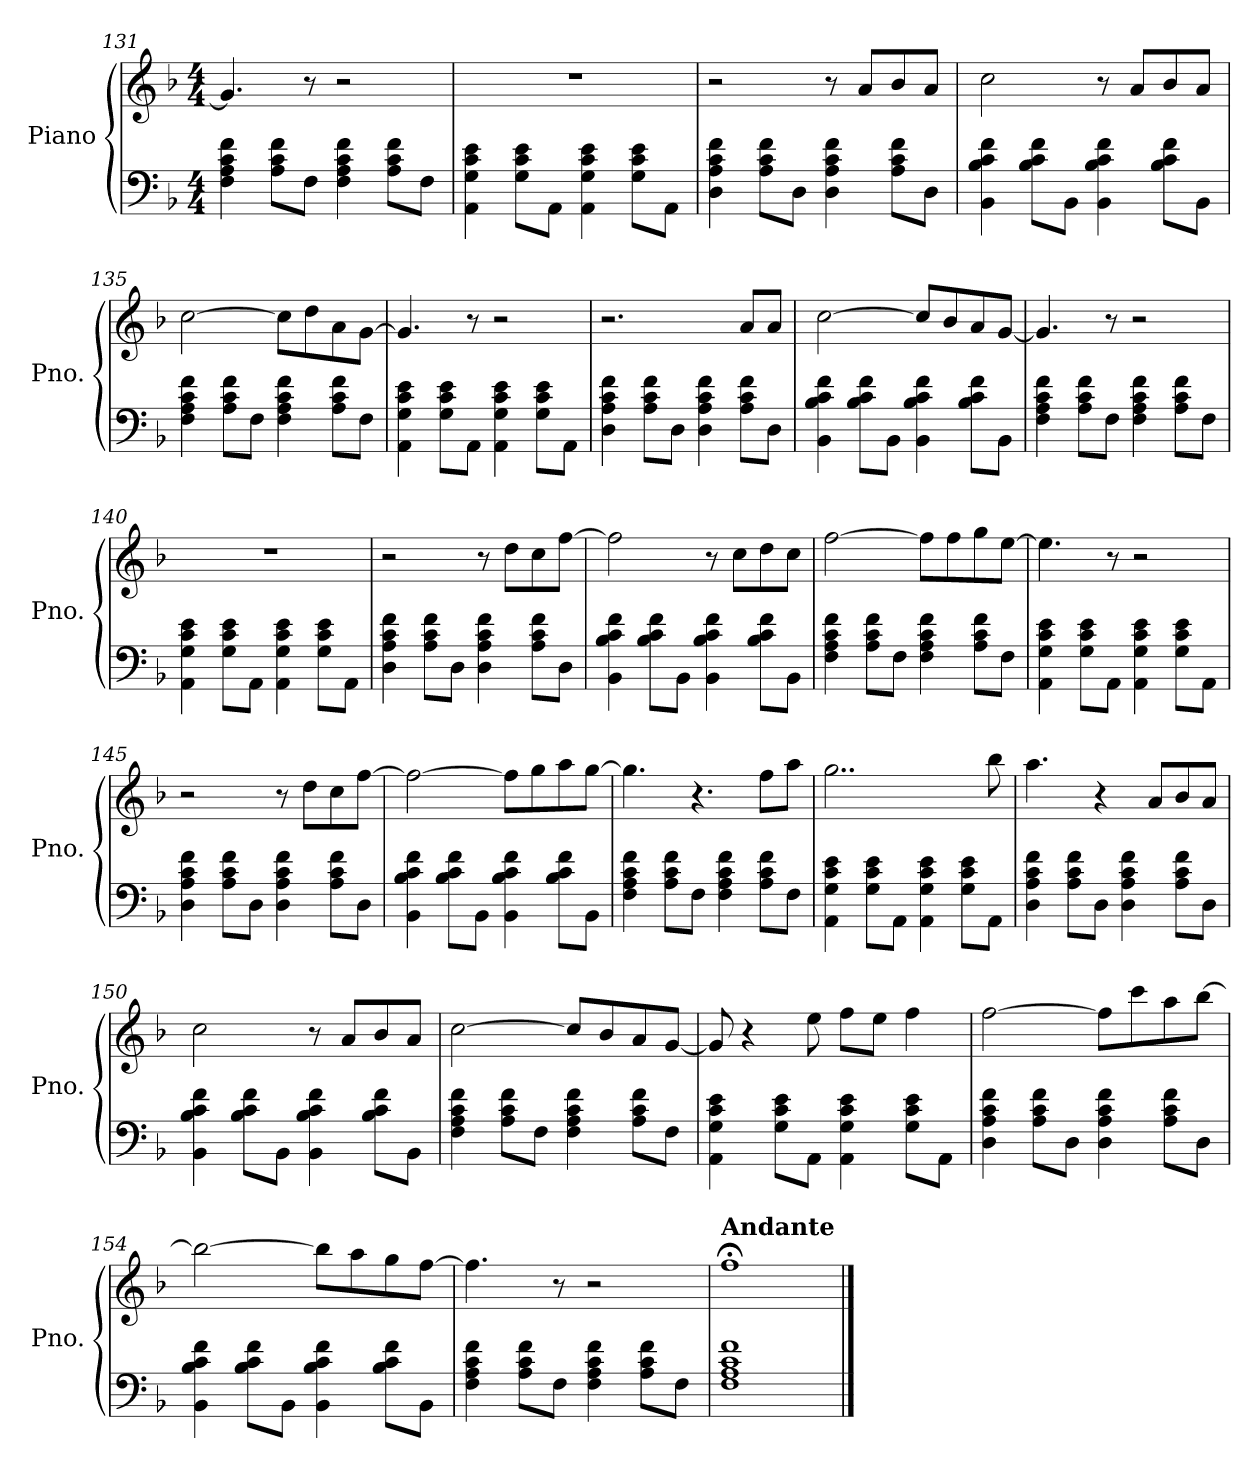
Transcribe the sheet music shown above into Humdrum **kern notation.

**kern	**kern
*part2	*part1
*staff2	*staff1
*I"Piano	*I"Piano
*I'Pno.	*I'Pno.
!!LO:LB:g=z
*clefF4	*clefG2
*k[b-]	*k[b-]
*M4/4	*M4/4
=131	=131
4F\ 4A\ 4c\ 4f\	4.g/]
8A\ 8c\ 8f\L	.
8F\J	8r
4F\ 4A\ 4c\ 4f\	2r
8A\ 8c\ 8f\L	.
8F\J	.
=132	=132
4AA\ 4G\ 4c\ 4e\	1r
8G\ 8c\ 8e\L	.
8AA\J	.
4AA\ 4G\ 4c\ 4e\	.
8G\ 8c\ 8e\L	.
8AA\J	.
=133	=133
4D\ 4A\ 4c\ 4f\	2r
8A\ 8c\ 8f\L	.
8D\J	.
4D\ 4A\ 4c\ 4f\	8r
.	8a/L
8A\ 8c\ 8f\L	8b-/
8D\J	8a/J
=134	=134
4BB-\ 4B-\ 4c\ 4f\	2cc\
8B-\ 8c\ 8f\L	.
8BB-\J	.
4BB-\ 4B-\ 4c\ 4f\	8r
.	8a/L
8B-\ 8c\ 8f\L	8b-/
8BB-\J	8a/J
=135	=135
4F\ 4A\ 4c\ 4f\	[2cc\
8A\ 8c\ 8f\L	.
8F\J	.
4F\ 4A\ 4c\ 4f\	8cc\L]
.	8dd\
8A\ 8c\ 8f\L	8a\
8F\J	[8g\J
!!LO:PB:g=z
=136	=136
4AA\ 4G\ 4c\ 4e\	4.g/]
8G\ 8c\ 8e\L	.
8AA\J	8r
4AA\ 4G\ 4c\ 4e\	2r
8G\ 8c\ 8e\L	.
8AA\J	.
=137	=137
4D\ 4A\ 4c\ 4f\	2.r
8A\ 8c\ 8f\L	.
8D\J	.
4D\ 4A\ 4c\ 4f\	.
8A\ 8c\ 8f\L	8a/L
8D\J	8a/J
=138	=138
4BB-\ 4B-\ 4c\ 4f\	[2cc\
8B-\ 8c\ 8f\L	.
8BB-\J	.
4BB-\ 4B-\ 4c\ 4f\	8cc/L]
.	8b-/
8B-\ 8c\ 8f\L	8a/
8BB-\J	[8g/J
=139	=139
4F\ 4A\ 4c\ 4f\	4.g/]
8A\ 8c\ 8f\L	.
8F\J	8r
4F\ 4A\ 4c\ 4f\	2r
8A\ 8c\ 8f\L	.
8F\J	.
=140	=140
4AA\ 4G\ 4c\ 4e\	1r
8G\ 8c\ 8e\L	.
8AA\J	.
4AA\ 4G\ 4c\ 4e\	.
8G\ 8c\ 8e\L	.
8AA\J	.
!!LO:LB:g=z
=141	=141
4D\ 4A\ 4c\ 4f\	2r
8A\ 8c\ 8f\L	.
8D\J	.
4D\ 4A\ 4c\ 4f\	8r
.	8dd\L
8A\ 8c\ 8f\L	8cc\
8D\J	[8ff\J
=142	=142
4BB-\ 4B-\ 4c\ 4f\	2ff\]
8B-\ 8c\ 8f\L	.
8BB-\J	.
4BB-\ 4B-\ 4c\ 4f\	8r
.	8cc\L
8B-\ 8c\ 8f\L	8dd\
8BB-\J	8cc\J
=143	=143
4F\ 4A\ 4c\ 4f\	[2ff\
8A\ 8c\ 8f\L	.
8F\J	.
4F\ 4A\ 4c\ 4f\	8ff\L]
.	8ff\
8A\ 8c\ 8f\L	8gg\
8F\J	[8ee\J
=144	=144
4AA\ 4G\ 4c\ 4e\	4.ee\]
8G\ 8c\ 8e\L	.
8AA\J	8r
4AA\ 4G\ 4c\ 4e\	2r
8G\ 8c\ 8e\L	.
8AA\J	.
=145	=145
4D\ 4A\ 4c\ 4f\	2r
8A\ 8c\ 8f\L	.
8D\J	.
4D\ 4A\ 4c\ 4f\	8r
.	8dd\L
8A\ 8c\ 8f\L	8cc\
8D\J	[8ff\J
!!LO:LB:g=z
=146	=146
4BB-\ 4B-\ 4c\ 4f\	2ff\_
8B-\ 8c\ 8f\L	.
8BB-\J	.
4BB-\ 4B-\ 4c\ 4f\	8ff\L]
.	8gg\
8B-\ 8c\ 8f\L	8aa\
8BB-\J	[8gg\J
=147	=147
4F\ 4A\ 4c\ 4f\	4.gg\]
8A\ 8c\ 8f\L	.
8F\J	4.r
4F\ 4A\ 4c\ 4f\	.
8A\ 8c\ 8f\L	8ff\L
8F\J	8aa\J
=148	=148
4AA\ 4G\ 4c\ 4e\	2..gg\
8G\ 8c\ 8e\L	.
8AA\J	.
4AA\ 4G\ 4c\ 4e\	.
8G\ 8c\ 8e\L	.
8AA\J	8bb-\
=149	=149
4D\ 4A\ 4c\ 4f\	4.aa\
8A\ 8c\ 8f\L	.
8D\J	4r
4D\ 4A\ 4c\ 4f\	.
.	8a/L
8A\ 8c\ 8f\L	8b-/
8D\J	8a/J
=150	=150
4BB-\ 4B-\ 4c\ 4f\	2cc\
8B-\ 8c\ 8f\L	.
8BB-\J	.
4BB-\ 4B-\ 4c\ 4f\	8r
.	8a/L
8B-\ 8c\ 8f\L	8b-/
8BB-\J	8a/J
!!LO:LB:g=z
=151	=151
4F\ 4A\ 4c\ 4f\	[2cc\
8A\ 8c\ 8f\L	.
8F\J	.
4F\ 4A\ 4c\ 4f\	8cc/L]
.	8b-/
8A\ 8c\ 8f\L	8a/
8F\J	[8g/J
=152	=152
4AA\ 4G\ 4c\ 4e\	8g/]
.	4r
8G\ 8c\ 8e\L	.
8AA\J	8ee\
4AA\ 4G\ 4c\ 4e\	8ff\L
.	8ee\J
8G\ 8c\ 8e\L	4ff\
8AA\J	.
=153	=153
4D\ 4A\ 4c\ 4f\	[2ff\
8A\ 8c\ 8f\L	.
8D\J	.
4D\ 4A\ 4c\ 4f\	8ff\L]
.	8ccc\
8A\ 8c\ 8f\L	8aa\
8D\J	[8bb-\J
=154	=154
4BB-\ 4B-\ 4c\ 4f\	2bb-\_
8B-\ 8c\ 8f\L	.
8BB-\J	.
4BB-\ 4B-\ 4c\ 4f\	8bb-\L]
.	8aa\
8B-\ 8c\ 8f\L	8gg\
8BB-\J	[8ff\J
=155	=155
4F\ 4A\ 4c\ 4f\	4.ff\]
8A\ 8c\ 8f\L	.
8F\J	8r
4F\ 4A\ 4c\ 4f\	2r
8A\ 8c\ 8f\L	.
8F\J	.
!!LO:LB:g=z
=156	=156
!	!LO:TX:a:B:t=Andante
1F 1A 1c 1f	1ff;<
==	==
*-	*-
